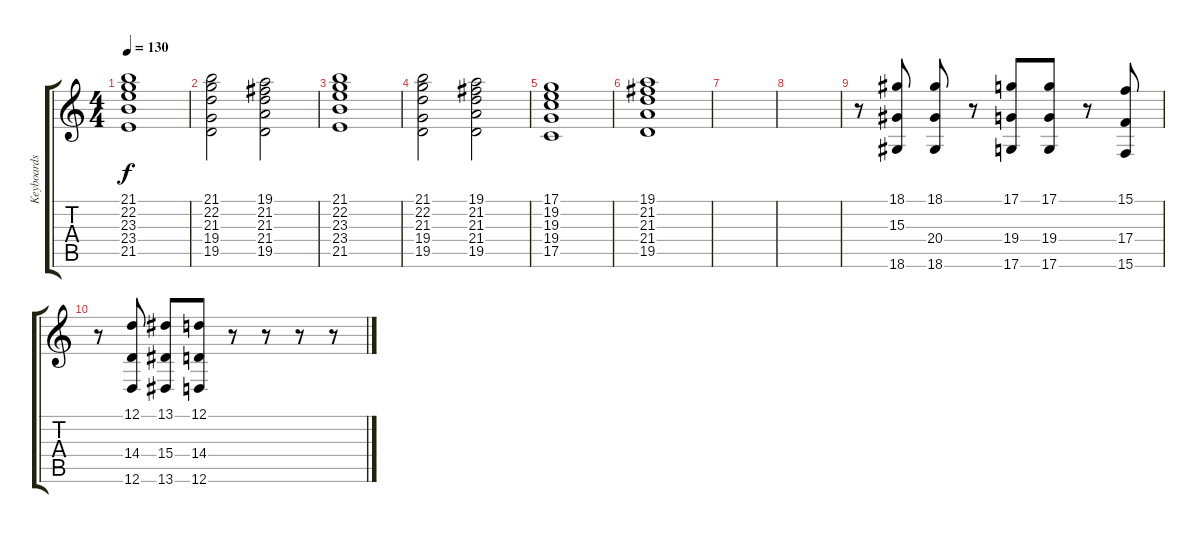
\track ("Keyboards (Tuomas Holopainen)" "Keyboards ") {instrument synthstrings1}
\staff {score tabs}
\tuning (D4 A3 F3 C3 G2 D2) {hide}
\ts (4 4)
\tempo 130
\clef g2
\ks c
(21.1 22.2 23.3 23.4 21.5).1{dy f} |
(21.1 22.2 21.3 19.4 19.5).2 (19.1 21.2 21.3 21.4 19.5).2 |
(21.1 22.2 23.3 23.4 21.5).1 |
(21.1 22.2 21.3 19.4 19.5).2 (19.1 21.2 21.3 21.4 19.5).2 |
(17.1 19.2 19.3 19.4 17.5).1 |
(19.1 21.2 21.3 21.4 19.5).1 |
|
|
r.8{instrument choiraahs} (18.1 15.3 18.6).8 (18.1 20.4 18.6).8 r.8 (17.1 19.4 17.6).8 (17.1 19.4 17.6).8 r.8 (15.1 17.4 15.6).8 |
r.8 (12.1 14.4 12.6).8 (13.1 15.4 13.6).8 (12.1 14.4 12.6).8 r.8 r.8 r.8 r.8
